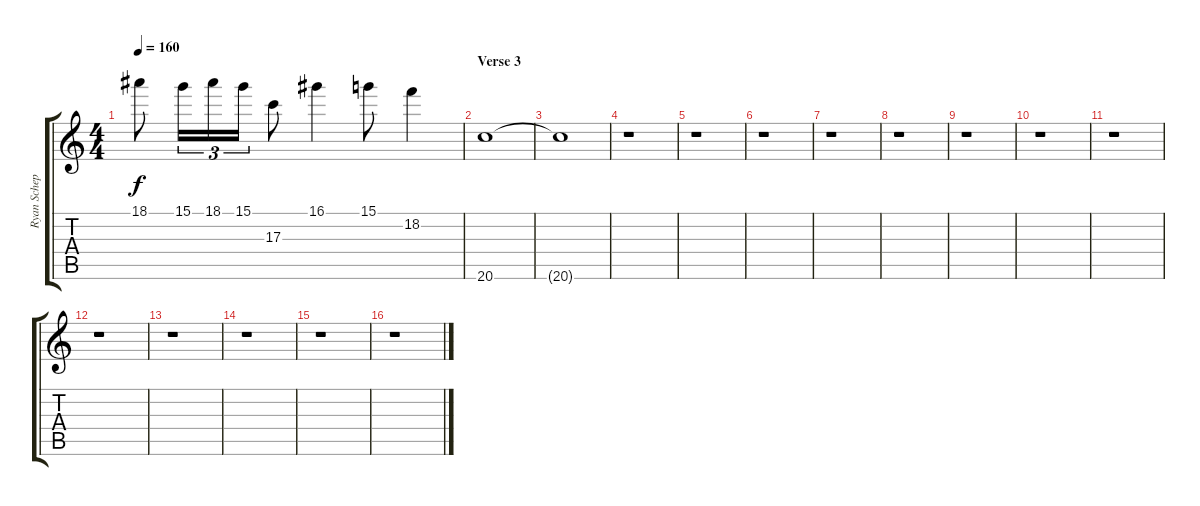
\track ("Ryan Schepens" "Ryan Schep") {instrument overdrivenguitar}
\staff {score tabs}
\tuning (E4 B3 G3 D3 A2 E2) {hide}
\ts (4 4)
\tempo 160
\clef g2
\ks c
18.1.8{dy f} 15.1.16{tu (3 2)} 18.1.16{tu (3 2)} 15.1.16{tu (3 2)} 17.3.8 16.1.4 15.1.8 18.2.4 |
\section ("" "Verse 3")
20.6.1{volume 0} |
20.6{t}.1 |
r.1 |
r.1 |
r.1 |
r.1 |
r.1 |
r.1 |
r.1 |
r.1 |
r.1 |
r.1 |
r.1 |
r.1 |
r.1
